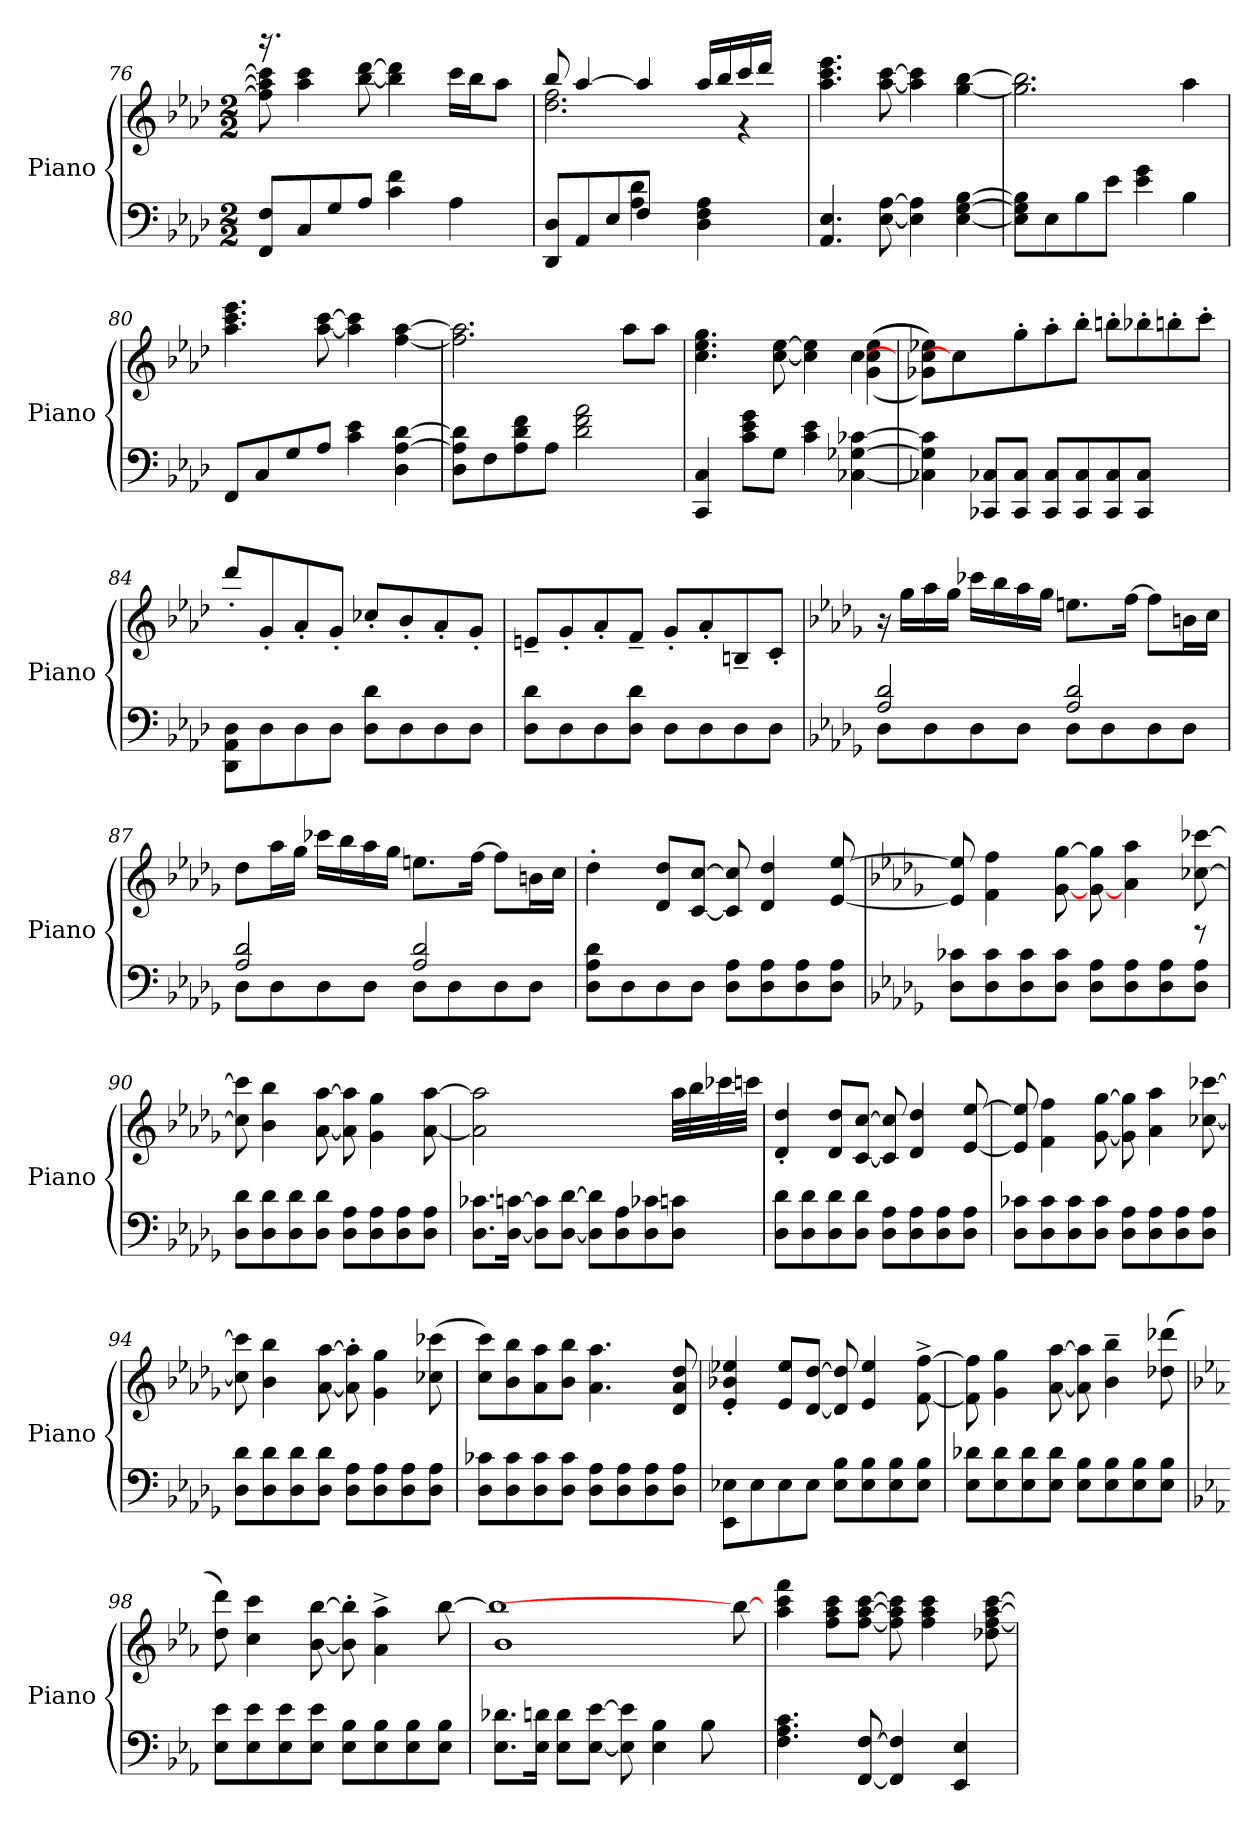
**kern	**kern
*part1	*part1
*staff2	*staff1
*I"Piano	*
*I'Piano	*
*clefF4	*clefG2
*k[b-e-a-d-]	*k[b-e-a-d-]
*M2/2	*M2/2
=76	=76
*	*^
8FF/ 8F/L	8ff\] 8aa-\] 8ccc\]	16.rbbb
.	.	2ryy
8C/	4aa-\ 4ccc\	.
8G/	.	.
8A-/J	[>8bb-\ [>8ddd-\	.
4c\ 4f\	4bb-\] 4ddd-\]	.
.	.	4ryy
4A-\	16ccc\LL	.
.	16bb-\J	.
.	.	8ryy
.	8aa-\J	.
.	.	32ryy
=77	=77	=77
*^	*	*
8DD-/ 8D-/L	4.ryy	8bb-/	2.dd-\ 2.ff\
8AA-/	.	[>4aa-/	.
8E-/	.	.	.
8F/J	4A-\ 4d-\	4aa-/]	.
8ryy	.	.	.
4.ryy	4D-\ 4F\ 4A-\	16aa-/LL	.
.	.	16bb-/	.
.	.	16ccc/	4r
.	.	16ddd-/JJ	.
.	8ryy	8ryy	.
*v	*v	*	*
*	*v	*v
!!LO:LB:g=z
=78	=78
4.AA-/ 4.E-/	4.aa-\ 4.ccc\ 4.eee-\
[>8E-\ [>8A-\	[>8aa-\ [>8ccc\
4E-\] 4A-\]	4aa-\] 4ccc\]
[>4E-\ [>4G\ [>4B-\	[>4gg\ [>4bb-\
=79	=79
8E-\] 8G\] 8B-\]L	2.gg\] 2.bb-\]
8E-\	.
8B-\	.
8e-\J	.
4e-\ 4g\	.
4B-\	4aa-\
=80	=80
8FF/L	4.aa-\ 4.ccc\ 4.eee-\
8C/	.
8G/	.
8A-/J	[>8aa-\ [>8ccc\
4c\ 4e-\	4aa-\] 4ccc\]
4D-\ [>4A-\ [>4d-\	[>4ff\ [>4aa-\
=81	=81
8D-\ 8A-\] 8d-\]L	2.ff\] 2.aa-\]
8F\	.
8A-\ 8d-\ 8f\	.
8A-\J	.
2d-\ 2f\ 2a-\	.
.	8aa-\L
.	8aa-\J
!!LO:LB:g=z
=82	=82
*	*^
4CC/ 4C/	4.cc\ 4.ee-\ 4.gg\	2.ryy
8c\ 8e-\ 8g\L	.	.
8G\J	[>8cc\ [>8ee-\	.
4c\ 4e-\	4cc\] 4ee-\]	.
[>4C-X\ [>4G-X\ [>4c-X\	[4cc\	(>(>(>4g\ 4cc\ 4ee-\
*	*v	*v
=83	=83
4C-X\] 4G-\] 4c-\]	8g-X\ 8cc\ 8ee-X\L)))
.	4cc\]
8CC-X/ 8C-X/L	.
8CC-/ 8C-/J	8gg'>\
8CC-/ 8C-/L	8aa-'>\
8CC-/ 8C-/	8bb-'>\J
8CC-/ 8C-/	8bbn'>\L
8CC-/ 8C-/J	8bb-X'>\
4ryy	8bbn'>\
.	8ccc'>\J
=84	=84
8DD-\ 8AA-\ 8D-\L	8ddd-'</L
8D-\	8g'</
8D-\	8a-'</
8D-\J	8g'</J
8D-\ 8d-\L	8cc-X'</L
8D-\	8b-'</
8D-\	8a-'</
8D-\J	8g'</J
=85	=85
8D-\ 8d-\L	8en~</L
8D-\	8g'</
8D-\	8a-'</
8D-\ 8d-\J	8f~</J
8D-\L	8g'</L
8D-\	8a-'</
8D-\	8Bn~</
8D-\J	8c'</J
!!LO:LB:g=z
=86	=86
*k[b-e-a-d-g-]	*k[b-e-a-d-g-]
*^	*
2A-/ 2d-/	8D-\L	16ra
.	.	16gg-\LL
.	8D-\	16aa-\
.	.	16gg-\JJ
.	8D-\	16ccc-X\LL
.	.	16bb-\
.	8D-\J	16aa-\
.	.	16gg-\JJ
2A-/ 2d-/	8D-\L	8.een\L
.	8D-\	.
.	.	[>16ff\Jk
.	8D-\	8ff\L]
.	8D-\J	16bn\L
.	.	16cc\JJ
=87	=87	=87
2A-/ 2d-/	8D-\L	8dd-\L
.	8D-\	16aa-\L
.	.	16gg-\JJ
.	8D-\	16ccc-X\LL
.	.	16bb-\
.	8D-\J	16aa-\
.	.	16gg-\JJ
2A-/ 2d-/	8D-\L	8.een\L
.	8D-\	.
.	.	[>16ff\Jk
.	8D-\	8ff\L]
.	8D-\J	16bn\L
.	.	16cc\JJ
*v	*v	*
=88	=88
8D-\ 8A-\ 8d-\L	4dd-'>\
8D-\	.
8D-\	8d-/ 8dd-/L
8D-\J	[<8c/ [<8cc/J
8D-\ 8A-\L	8c/] 8cc/]
8D-\ 8A-\	4d-/ 4dd-/
8D-\ 8A-\	.
8D-\ 8A-\J	[<8e-/ [<8ee-/
!!LO:PB:g=z
=89	=89
*k[b-e-a-d-g-]	*k[b-e-a-d-g-]
*	*^
8D-\ 8c-X\L	8e-/] 8ee-/]	2..ryy
8D-\ 8c-\	4f\ 4ff\	.
8D-\ 8c-\	.	.
8D-\ 8c-\J	[>8g-\ [>8gg-\	.
8D-\ 8A-\L	[8g-\ 8gg-\]	.
8D-\ 8A-\	4a-\ 4aa-\	.
8D-\ 8A-\	.	.
8D-\ 8A-\J	[>8cc-X\ [>8ccc-X\	8rE
*	*v	*v
=90	=90
8D-\ 8d-\L	8cc-\] 8ccc-\]
8D-\ 8d-\	4b-\ 4bb-\
8D-\ 8d-\	.
8D-\ 8d-\J	[>8a-\ [>8aa-\
8D-\ 8A-\L	8a-\] 8aa-\]
8D-\ 8A-\	4g-\ 4gg-\
8D-\ 8A-\	.
8D-\ 8A-\J	[>8a-\ [>8aa-\
=91	=91
*	*^
8.D-\ 8.c-X\L	2a-\] 2aa-\]	2..ryy
[>16D-\ [>16cn\Jk	.	.
8D-\] 8c\]L	.	.
[>8D-\ [>8d-\J	.	.
8D-\] 8d-\]L	2ryy	.
8D-\ 8A-\	.	.
8D-\ 8c-X\	.	.
8D-\ 8cn\J	.	32aa-\LLL
.	.	32bb-\
.	.	32ccc-X\
.	.	32cccn\JJJ
*	*v	*v
!!LO:LB:g=z
=92	=92
8D-\ 8d-\L	4d-/'< 4dd-/'<
8D-\ 8d-\	.
8D-\ 8d-\	8d-/ 8dd-/L
8D-\ 8d-\J	[<8c/ [<8cc/J
8D-\ 8A-\L	8c/] 8cc/]
8D-\ 8A-\	4d-/ 4dd-/
8D-\ 8A-\	.
8D-\ 8A-\J	[<8e-/ [<8ee-/
=93	=93
8D-\ 8c-X\L	8e-/] 8ee-/]
8D-\ 8c-\	4f\ 4ff\
8D-\ 8c-\	.
8D-\ 8c-\J	[>8g-\ [>8gg-\
8D-\ 8A-\L	8g-\] 8gg-\]
8D-\ 8A-\	4a-\ 4aa-\
8D-\ 8A-\	.
8D-\ 8A-\J	[>8cc-X\ [>8ccc-X\
=94	=94
8D-\ 8d-\L	8cc-\] 8ccc-\]
8D-\ 8d-\	4b-\ 4bb-\
8D-\ 8d-\	.
8D-\ 8d-\J	[>8a-\ [>8aa-\
8D-\ 8A-\L	8a-\]'< 8aa-\]'<
8D-\ 8A-\	4g-\ 4gg-\
8D-\ 8A-\	.
8D-\ 8A-\J	(>8cc-X\ 8ccc-X\
!!LO:LB:g=z
=95	=95
8D-\ 8c-X\L	8cc\ 8ccc\L)
8D-\ 8c-\	8b-\ 8bb-\
8D-\ 8c-\	8a-\ 8aa-\
8D-\ 8c-\J	8b-\ 8bb-\J
8D-\ 8A-\L	4.a-\ 4.aa-\
8D-\ 8A-\	.
8D-\ 8A-\	.
8D-\ 8A-\J	8d-/ 8a-/ 8dd-/
=96	=96
8EE-\ 8E-X\L	4e-/'< 4b-X/'< 4ee-X/'<
8E-\	.
8E-\	8e-/ 8ee-/L
8E-\J	[<8d-/ [<8dd-/J
8E-\ 8B-\L	8d-/] 8dd-/]
8E-\ 8B-\	4e-/ 4ee-/
8E-\ 8B-\	.
8E-\ 8B-\J	[>8f\^< [>8ff\^<
=97	=97
8E-\ 8d-X\L	8f\] 8ff\]
8E-\ 8d-\	4g-\ 4gg-\
8E-\ 8d-\	.
8E-\ 8d-\J	[>8a-\ [>8aa-\
8E-\ 8B-\L	8a-\] 8aa-\]
8E-\ 8B-\	4b-\~< 4bb-\~<
8E-\ 8B-\	.
8E-\ 8B-\J	(>8dd-X\ 8ddd-X\
!!LO:LB:g=z
=98	=98
*k[b-e-a-]	*k[b-e-a-]
*	*^
8E-\ 8e-\L	8dd\ 8ddd\)	2..ryy
8E-\ 8e-\	4cc\ 4ccc\	.
8E-\ 8e-\	.	.
8E-\ 8e-\J	[>8b-\ [>8bb-\	.
8E-\ 8B-\L	8b-\]'< 8bb-\]'<	.
8E-\ 8B-\	4a-\^< 4aa-\^<	.
8E-\ 8B-\	.	.
8E-\ 8B-\J	8ryy	[>8bb-\
=99	=99	=99
8.E-\ 8.d-X\L	(>1b-	1bb-]
16E-\ 16dn\Jk	.	.
8E-\ 8d\L	.	.
[>8E-\ [>8e-\J	.	.
8E-\] 8e-\]	.	.
4E-\ 4B-\	.	.
8B-\	.	.
8ryy	8ryy	8bb-\_
*	*v	*v
=100	=100
4.F\ 4.A-\ 4.c\	4aa-\ 4ccc\ 4fff\
.	8ff\ 8aa-\ 8ccc\L
[<8FF/ [<8F/	[>8ff\ [>8aa-\ [>8ccc\J
4FF/] 4F/]	8ff\] 8aa-\] 8ccc\]
.	4ff\ 4aa-\ 4ccc\
4EE-/ 4E-/	.
.	8dd-X\ [>8ff\ [>8aa-\ [>8ccc\
=	=
*-	*-
